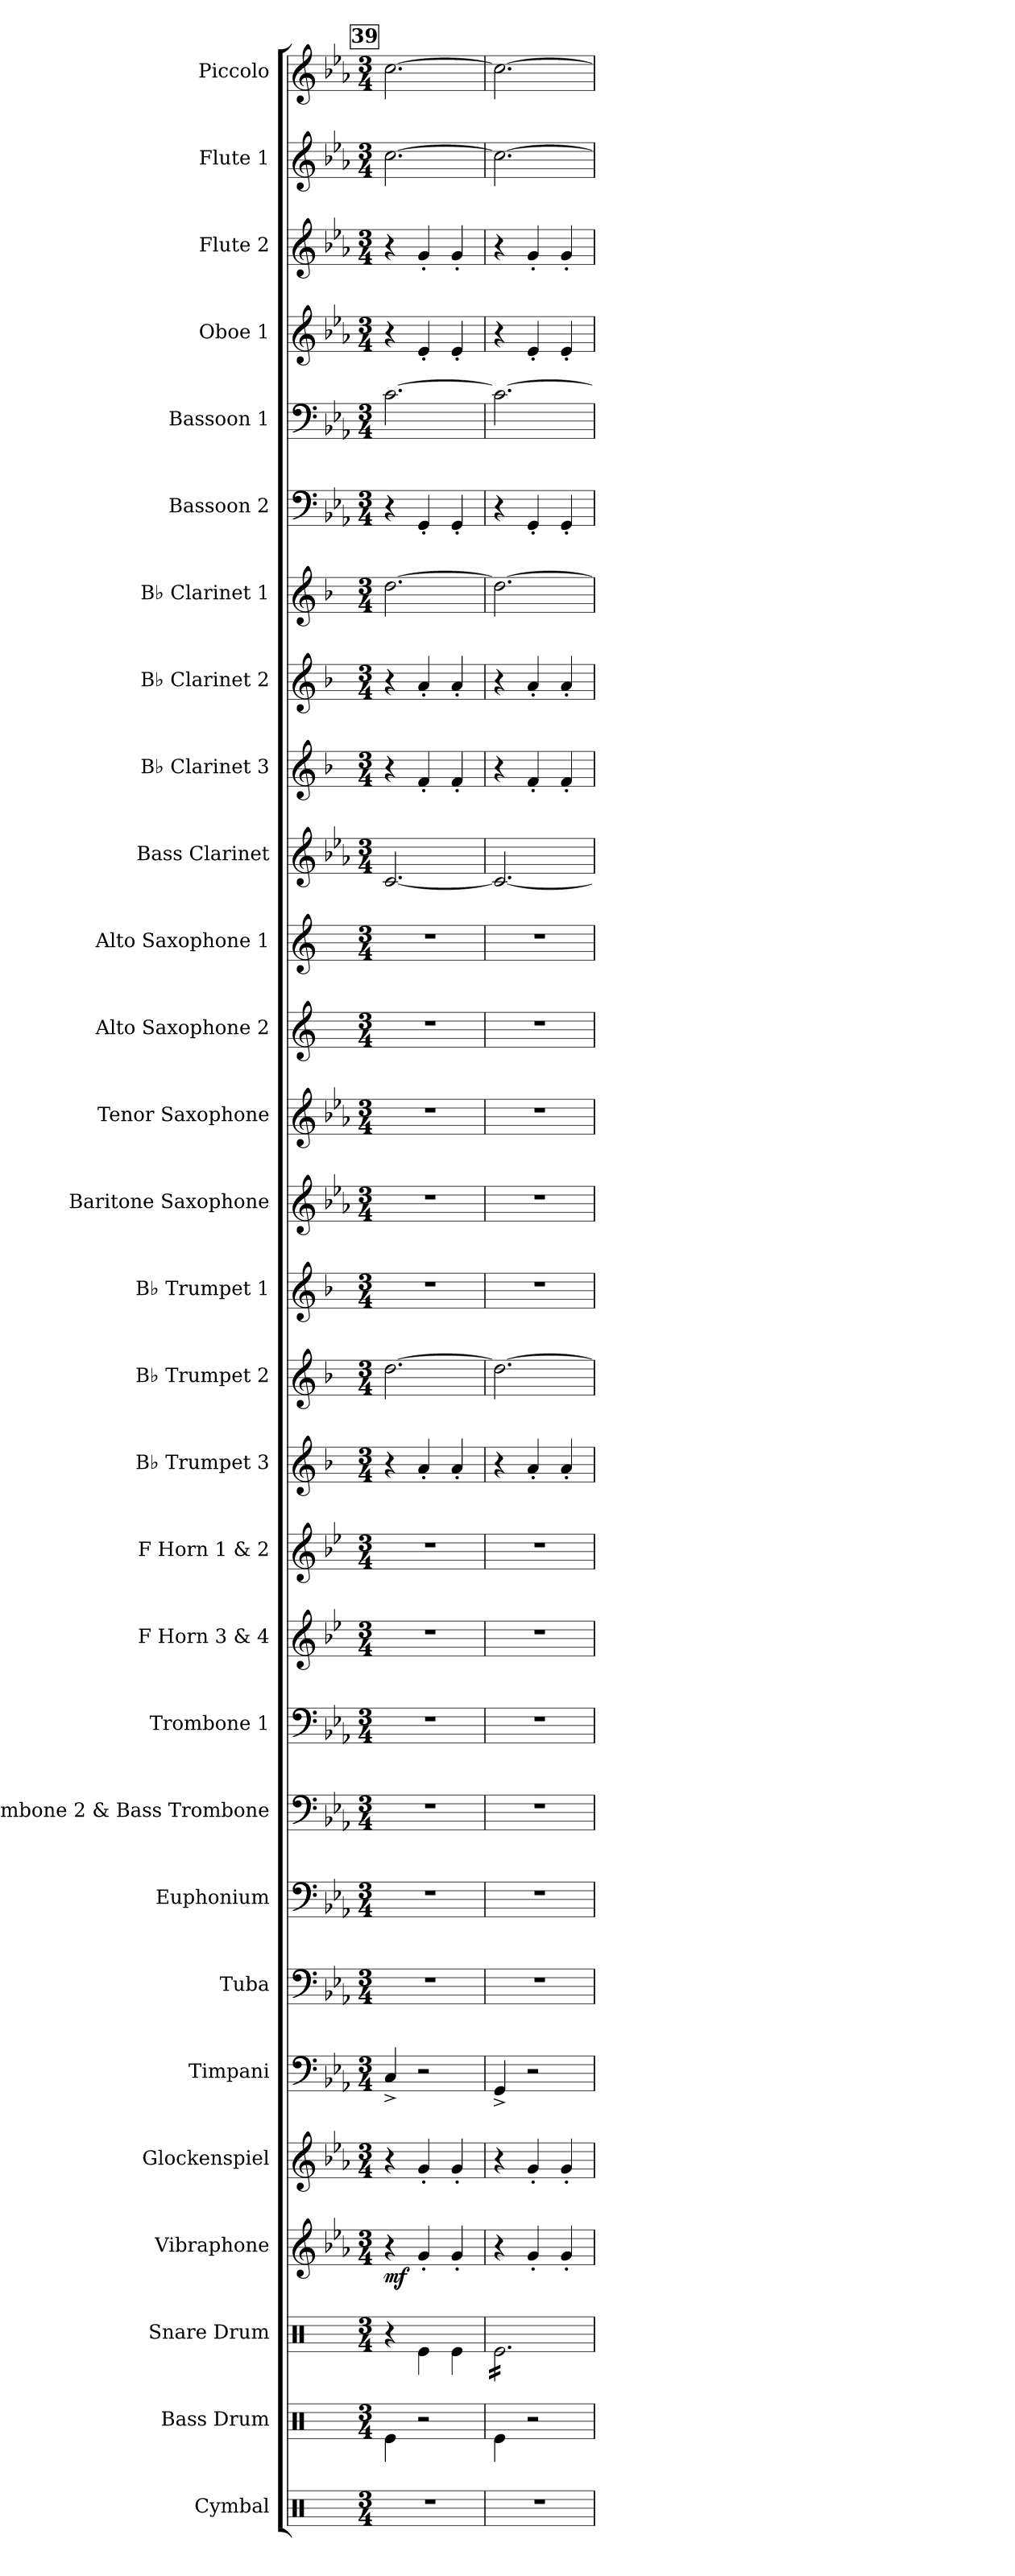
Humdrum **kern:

**kern	**kern	**kern	**kern	**dynam	**kern	**kern	**kern	**kern	**kern	**kern	**kern	**kern	**kern	**kern	**kern	**kern	**kern	**kern	**kern	**kern	**kern	**kern	**kern	**kern	**kern	**kern	**kern	**kern	**kern
*part29	*part28	*part27	*part26	*part26	*part25	*part24	*part23	*part22	*part21	*part20	*part19	*part18	*part17	*part16	*part15	*part14	*part13	*part12	*part11	*part10	*part9	*part8	*part7	*part6	*part5	*part4	*part3	*part2	*part1
*staff29	*staff28	*staff27	*staff26	*staff26	*staff25	*staff24	*staff23	*staff22	*staff21	*staff20	*staff19	*staff18	*staff17	*staff16	*staff15	*staff14	*staff13	*staff12	*staff11	*staff10	*staff9	*staff8	*staff7	*staff6	*staff5	*staff4	*staff3	*staff2	*staff1
*I"Cymbal	*I"Bass Drum	*I"Snare Drum	*I"Vibraphone	*	*I"Glockenspiel	*I"Timpani	*I"Tuba	*I"Euphonium	*I"Trombone 2 &amp; Bass Trombone	*I"Trombone 1	*I"F Horn 3 &amp; 4	*I"F Horn 1 &amp; 2	*I"B♭ Trumpet 3	*I"B♭ Trumpet 2	*I"B♭ Trumpet 1	*I"Baritone Saxophone	*I"Tenor Saxophone	*I"Alto Saxophone 2	*I"Alto Saxophone 1	*I"Bass Clarinet	*I"B♭ Clarinet 3	*I"B♭ Clarinet 2	*I"B♭ Clarinet 1	*I"Bassoon 2	*I"Bassoon 1	*I"Oboe 1	*I"Flute 2	*I"Flute 1	*I"Piccolo
*I'Cym.	*I'B. Dr.	*I'Sn. Dr.	*I'Vib.	*	*I'Glk.	*I'Timp.	*I'Tba.	*I'Euph.	*I'Tbn. 2 B. Tbn.	*I'Tbn. 1	*I'F Hn. 3 4	*I'F Hn. 1 2	*I'B♭ Tpt. 3	*I'B♭ Tpt. 2	*I'B♭ Tpt. 1	*I'Bar. Sax.	*I'T. Sax.	*I'A. Sax. 2	*I'A. Sax. 1	*I'B. Cl.	*I'B♭ Cl. 3	*I'B♭ Cl. 2	*I'B♭ Cl. 1	*I'Bsn. 2	*I'Bsn. 1	*I'Ob. 1	*I'Fl. 2	*I'Fl. 1	*I'Picc.
*clefX	*clefX	*clefX	*clefG2	*	*clefG2	*clefF4	*clefF4	*clefF4	*clefF4	*clefF4	*clefG2	*clefG2	*clefG2	*clefG2	*clefG2	*clefG2	*clefG2	*clefG2	*clefG2	*clefG2	*clefG2	*clefG2	*clefG2	*clefF4	*clefF4	*clefG2	*clefG2	*clefG2	*clefG2
*	*	*	*	*	*ITrd-14c-24	*	*	*	*	*	*ITrd4c7	*ITrd4c7	*ITrd1c2	*ITrd1c2	*ITrd1c2	*ITrd12c21	*ITrd8c14	*ITrd5c9	*ITrd5c9	*ITrd8c14	*ITrd1c2	*ITrd1c2	*ITrd1c2	*	*	*	*	*	*ITrd-7c-12
*k[]	*k[]	*k[]	*k[b-e-a-]	*	*k[b-e-a-]	*k[b-e-a-]	*k[b-e-a-]	*k[b-e-a-]	*k[b-e-a-]	*k[b-e-a-]	*k[b-e-a-]	*k[b-e-a-]	*k[b-e-a-]	*k[b-e-a-]	*k[b-e-a-]	*k[b-e-a-]	*k[b-e-a-]	*k[b-e-a-]	*k[b-e-a-]	*k[b-e-a-]	*k[b-e-a-]	*k[b-e-a-]	*k[b-e-a-]	*k[b-e-a-]	*k[b-e-a-]	*k[b-e-a-]	*k[b-e-a-]	*k[b-e-a-]	*k[b-e-a-]
*M3/4	*M3/4	*M3/4	*M3/4	*	*M3/4	*M3/4	*M3/4	*M3/4	*M3/4	*M3/4	*M3/4	*M3/4	*M3/4	*M3/4	*M3/4	*M3/4	*M3/4	*M3/4	*M3/4	*M3/4	*M3/4	*M3/4	*M3/4	*M3/4	*M3/4	*M3/4	*M3/4	*M3/4	*M3/4
!!LO:REH:place=s1:a:B:fs=14:t=39
=39	=39	=39	=39	=39	=39	=39	=39	=39	=39	=39	=39	=39	=39	=39	=39	=39	=39	=39	=39	=39	=39	=39	=39	=39	=39	=39	=39	=39	=39
!	!	!	!	!LO:DY:b	!	!	!	!	!	!	!	!	!	!	!	!	!	!	!	!	!	!	!	!	!	!	!	!	!
2.r	4Re\	4r	4r	mf	4r	4C^/	2.r	2.r	2.r	2.r	2.r	2.r	4r	[2.cc\	2.r	2.r	2.r	2.r	2.r	[2.C/	4r	4r	[2.cc\	4r	[2.c\	4r	4r	[2.cc\	[2.ccc\
.	2r	4Re\	4g'/	.	4ggg'/	2r	.	.	.	.	.	.	4g'/	.	.	.	.	.	.	.	4e-'/	4g'/	.	4GG'/	.	4e-'/	4g'/	.	.
.	.	4Re\	4g'/	.	4ggg'/	.	.	.	.	.	.	.	4g'/	.	.	.	.	.	.	.	4e-'/	4g'/	.	4GG'/	.	4e-'/	4g'/	.	.
=40	=40	=40	=40	=40	=40	=40	=40	=40	=40	=40	=40	=40	=40	=40	=40	=40	=40	=40	=40	=40	=40	=40	=40	=40	=40	=40	=40	=40	=40
*	*	*tremolo	*	*	*	*	*	*	*	*	*	*	*	*	*	*	*	*	*	*	*	*	*	*	*	*	*	*	*
2.r	4Re\	16Re\LL	4r	.	4r	4GG^/	2.r	2.r	2.r	2.r	2.r	2.r	4r	2.cc\_	2.r	2.r	2.r	2.r	2.r	2.C/_	4r	4r	2.cc\_	4r	2.c\_	4r	4r	2.cc\_	2.ccc\_
.	.	16Re\	.	.	.	.	.	.	.	.	.	.	.	.	.	.	.	.	.	.	.	.	.	.	.	.	.	.	.
.	.	16Re\	.	.	.	.	.	.	.	.	.	.	.	.	.	.	.	.	.	.	.	.	.	.	.	.	.	.	.
.	.	16Re\	.	.	.	.	.	.	.	.	.	.	.	.	.	.	.	.	.	.	.	.	.	.	.	.	.	.	.
.	2r	16Re\	4g'/	.	4ggg'/	2r	.	.	.	.	.	.	4g'/	.	.	.	.	.	.	.	4e-'/	4g'/	.	4GG'/	.	4e-'/	4g'/	.	.
.	.	16Re\	.	.	.	.	.	.	.	.	.	.	.	.	.	.	.	.	.	.	.	.	.	.	.	.	.	.	.
.	.	16Re\	.	.	.	.	.	.	.	.	.	.	.	.	.	.	.	.	.	.	.	.	.	.	.	.	.	.	.
.	.	16Re\	.	.	.	.	.	.	.	.	.	.	.	.	.	.	.	.	.	.	.	.	.	.	.	.	.	.	.
.	.	16Re\	4g'/	.	4ggg'/	.	.	.	.	.	.	.	4g'/	.	.	.	.	.	.	.	4e-'/	4g'/	.	4GG'/	.	4e-'/	4g'/	.	.
.	.	16Re\	.	.	.	.	.	.	.	.	.	.	.	.	.	.	.	.	.	.	.	.	.	.	.	.	.	.	.
.	.	16Re\	.	.	.	.	.	.	.	.	.	.	.	.	.	.	.	.	.	.	.	.	.	.	.	.	.	.	.
.	.	16Re\JJ	.	.	.	.	.	.	.	.	.	.	.	.	.	.	.	.	.	.	.	.	.	.	.	.	.	.	.
*	*	*Xtremolo	*	*	*	*	*	*	*	*	*	*	*	*	*	*	*	*	*	*	*	*	*	*	*	*	*	*	*
=	=	=	=	=	=	=	=	=	=	=	=	=	=	=	=	=	=	=	=	=	=	=	=	=	=	=	=	=	=
*-	*-	*-	*-	*-	*-	*-	*-	*-	*-	*-	*-	*-	*-	*-	*-	*-	*-	*-	*-	*-	*-	*-	*-	*-	*-	*-	*-	*-	*-
